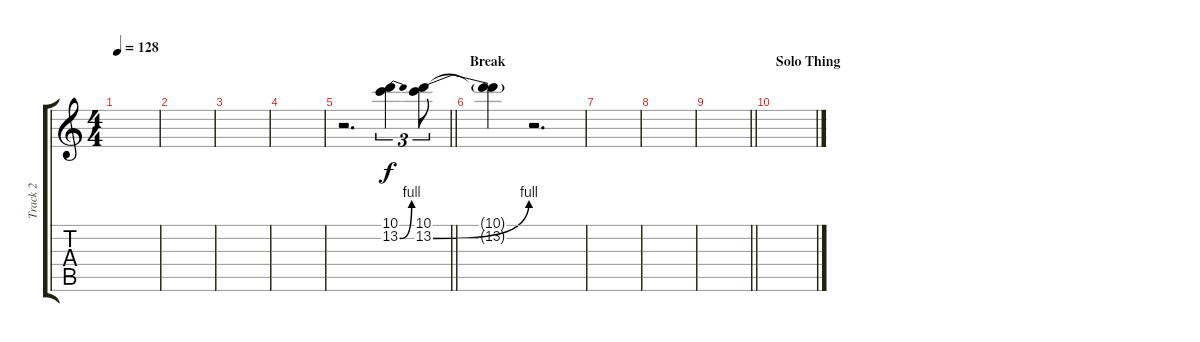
\track ("Track 2" "Track 2") {instrument overdrivenguitar}
\staff {score tabs}
\tuning (E4 B3 G3 D3 A2 D2) {hide}
\ts (4 4)
\tempo 128
\clef g2
\ks c
|
|
|
|
\barLineRight lightlight
r.2{d} (10.1 13.2{be (bend 0 0 60 4)}).4{tu (3 2)} (10.1 13.2{be (bend 0 0 60 4)}).8{tu (3 2)} |
\section ("" "Break")
(10.1{t} 13.2{t}).4 r.2{d} |
|
|
\barLineRight lightlight
|
\section ("" "Solo Thing")
